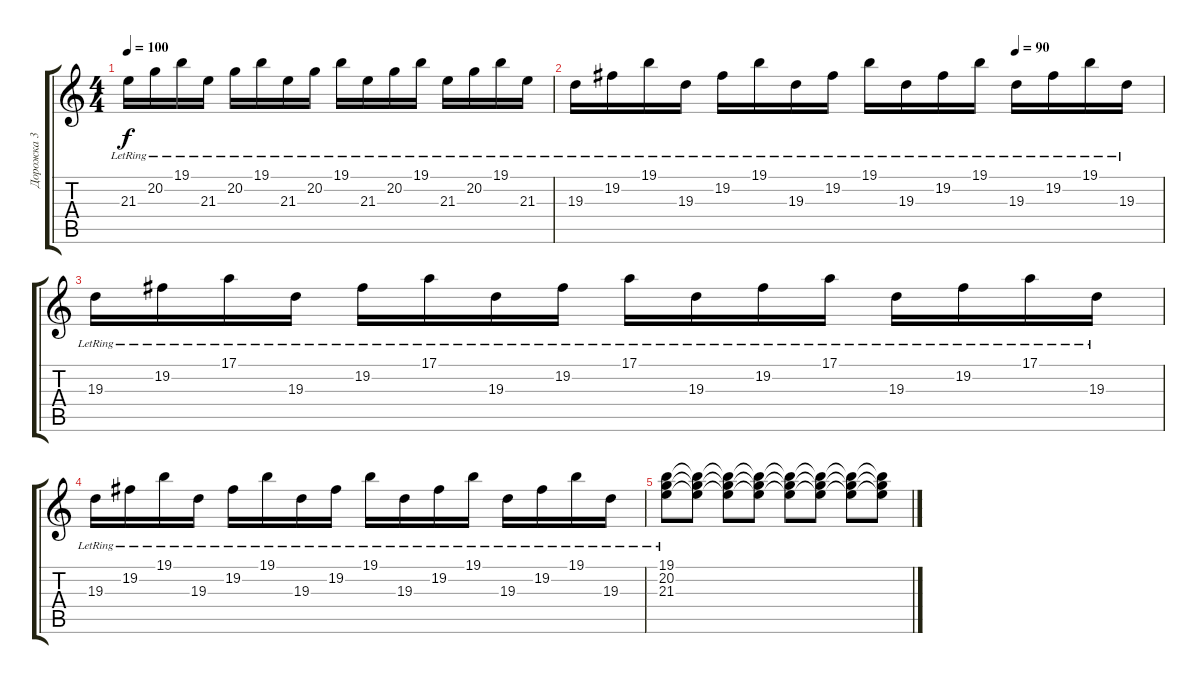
\track ("Дорожка 3" "Дорожка 3") {instrument acousticgrandpiano}
\staff {score tabs}
\tuning (E4 B3 G3 D3 A2 E2) {hide}
\ts (4 4)
\tempo 100
\clef g2
\ks c
21.3{lr}.16{dy f} 20.2{lr}.16 19.1{lr}.16 21.3{lr}.16 20.2{lr}.16 19.1{lr}.16 21.3{lr}.16 20.2{lr}.16 19.1{lr}.16 21.3{lr}.16 20.2{lr}.16 19.1{lr}.16 21.3{lr}.16 20.2{lr}.16 19.1{lr}.16 21.3{lr}.16 |
\tempo (90 0.75)
19.3{lr}.16 19.2{lr}.16 19.1{lr}.16 19.3{lr}.16 19.2{lr}.16 19.1{lr}.16 19.3{lr}.16 19.2{lr}.16 19.1{lr}.16 19.3{lr}.16 19.2{lr}.16 19.1{lr}.16 19.3{lr}.16 19.2{lr}.16 19.1{lr}.16 19.3{lr}.16 |
19.3{lr}.16 19.2{lr}.16 17.1{lr}.16 19.3{lr}.16 19.2{lr}.16 17.1{lr}.16 19.3{lr}.16 19.2{lr}.16 17.1{lr}.16 19.3{lr}.16 19.2{lr}.16 17.1{lr}.16 19.3{lr}.16 19.2{lr}.16 17.1{lr}.16 19.3{lr}.16 |
19.3{lr}.16 19.2{lr}.16 19.1{lr}.16 19.3{lr}.16 19.2{lr}.16 19.1{lr}.16 19.3{lr}.16 19.2{lr}.16 19.1{lr}.16 19.3{lr}.16 19.2{lr}.16 19.1{lr}.16 19.3{lr}.16 19.2{lr}.16 19.1{lr}.16 19.3{lr}.16 |
(19.1{lr} 20.2{lr} 21.3{lr}).8 (19.1{t} 20.2{t} 21.3{t}).8 (19.1{t} 20.2{t} 21.3{t}).8 (19.1{t} 20.2{t} 21.3{t}).8 (19.1{t} 20.2{t} 21.3{t}).8 (19.1{t} 20.2{t} 21.3{t}).8 (19.1{t} 20.2{t} 21.3{t}).8 (19.1{t} 20.2{t} 21.3{t}).8
